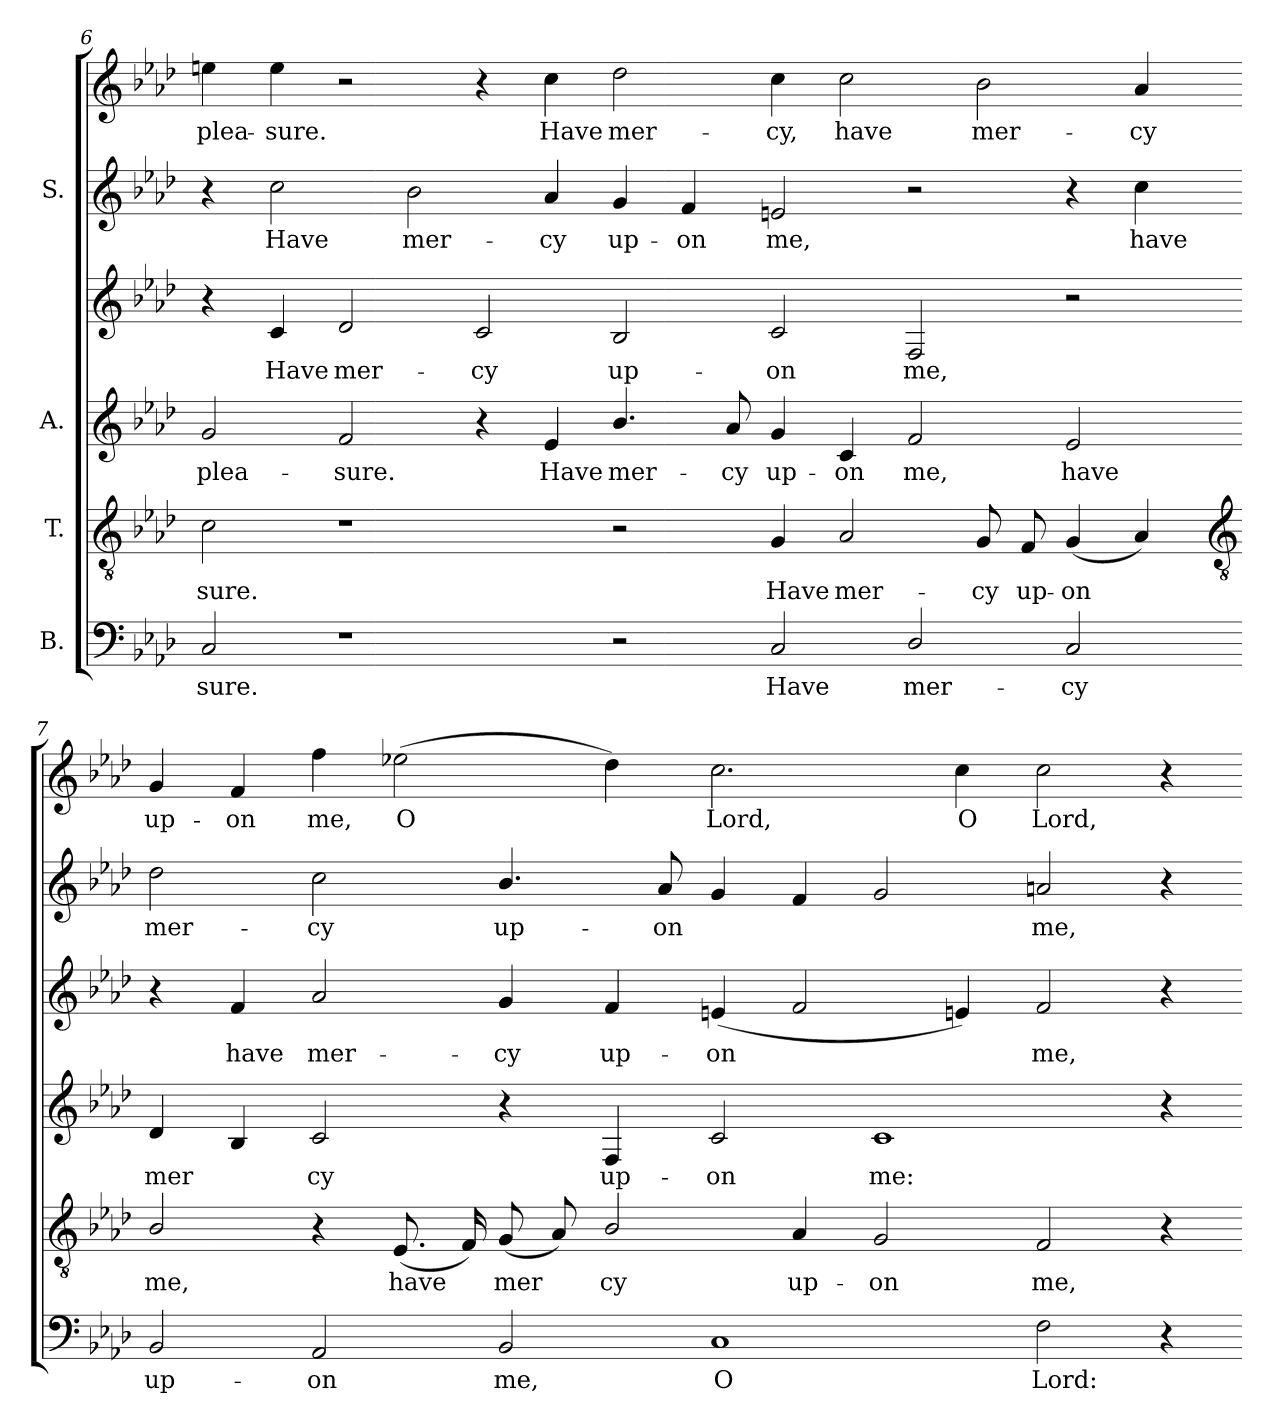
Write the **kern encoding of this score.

**kern	**text	**kern	**text	**kern	**text	**kern	**text	**kern	**text	**kern	**text
*part4	*part4	*part3	*part3	*part2	*part2	*part2	*part2	*part1	*part1	*part1	*part1
*staff6	*staff6	*staff5	*staff5	*staff4	*staff4	*staff3	*staff3	*staff2	*staff2	*staff1	*staff1
*I"B.	*	*I"T.	*	*I"A.	*	*	*	*I"S.	*	*	*
!!LO:LB:g=z
*clefF4	*	*clefGv2	*	*clefG2	*	*clefG2	*	*clefG2	*	*clefG2	*
*k[b-e-a-d-]	*	*k[b-e-a-d-]	*	*k[b-e-a-d-]	*	*k[b-e-a-d-]	*	*k[b-e-a-d-]	*	*k[b-e-a-d-]	*
*A-:	*	*A-:	*	*A-:	*	*A-:	*	*A-:	*	*A-:	*
=6	=6	=6	=6	=6	=6	=6	=6	=6	=6	=6	=6
!	!LO:LY:b	!	!LO:LY:b	!	!LO:LY:b	!	!	!	!	!	!LO:LY:b
2C	-sure.	2c	sure.	2g	plea-	4r	.	4r	.	4een	plea-
!	!	!	!	!	!	!	!LO:LY:b	!	!LO:LY:b	!	!LO:LY:b
.	.	.	.	.	.	4c	-Have	2cc	Have	4ee	-sure.
!	!	!	!	!	!LO:LY:b	!	!LO:LY:b	!	!	!	!
1r	.	1r	.	2f	-sure.	2d-	mer-	.	.	2r	.
!	!	!	!	!	!	!	!	!	!LO:LY:b	!	!
.	.	.	.	.	.	.	.	2b-	mer-	.	.
!	!	!	!	!	!	!	!LO:LY:b	!	!	!	!
.	.	.	.	4r	.	2c	-cy	.	.	4r	.
!	!	!	!	!	!LO:LY:b	!	!	!	!LO:LY:b	!	!LO:LY:b
.	.	.	.	4e-	Have	.	.	4a-	-cy	4cc	Have
!	!	!	!	!	!LO:LY:b	!	!LO:LY:b	!	!LO:LY:b	!	!LO:LY:b
2r	.	2r	.	4.b-/	mer-	2B-	up-	4g	up-	2dd-	mer-
!	!	!	!	!	!	!	!	!	!LO:LY:b	!	!
.	.	.	.	.	.	.	.	4f	-on	.	.
!	!	!	!	!	!LO:LY:b	!	!	!	!	!	!
.	.	.	.	8a-	-cy	.	.	.	.	.	.
!	!LO:LY:b	!	!LO:LY:b	!	!LO:LY:b	!	!LO:LY:b	!	!LO:LY:b	!	!LO:LY:b
2C	Have	4G	Have	4g	up-	2c	-on	2en	me,	4cc	-cy,
!	!	!	!LO:LY:b	!	!LO:LY:b	!	!	!	!	!	!LO:LY:b
.	.	2A-	mer-	4c	-on	.	.	.	.	2cc	have
!	!LO:LY:b	!	!	!	!LO:LY:b	!	!LO:LY:b	!	!	!	!
2D-/	mer-	.	.	2f	me,	2F	me,	2r	.	.	.
!	!	!	!LO:LY:b	!	!	!	!	!	!	!	!LO:LY:b
.	.	8G	-cy	.	.	.	.	.	.	2b-	mer-
!	!	!	!LO:LY:b	!	!	!	!	!	!	!	!
.	.	8F	up-	.	.	.	.	.	.	.	.
!	!LO:LY:b	!	!LO:LY:b	!	!LO:LY:b	!	!	!	!	!	!
2C	-cy	(<4G	-on	2e-	have	2r	.	4r	.	.	.
!	!	!	!	!	!	!	!	!	!LO:LY:b	!	!LO:LY:b
.	.	4A-)	.	.	.	.	.	4cc	have	4a-	-cy
!!LO:LB:g=z
=7-	=7-	=7-	=7-	=7-	=7-	=7-	=7-	=7-	=7-	=7-	=7-
*	*	*clefGv2	*	*	*	*	*	*	*	*	*
!	!LO:LY:b	!	!LO:LY:b	!	!LO:LY:b	!	!	!	!LO:LY:b	!	!LO:LY:b
2BB-	up-	2B-/	me,	4d-	mer	4r	.	2dd-	mer-	4g	up-
!	!	!	!	!	!	!	!LO:LY:b	!	!	!	!LO:LY:b
.	.	.	.	4B-	.	4f	have	.	.	4f	-on
!	!LO:LY:b	!	!	!	!LO:LY:b	!	!LO:LY:b	!	!LO:LY:b	!	!LO:LY:b
2AA-	-on	4r	.	2c	cy	2a-	mer-	2cc	-cy	4ff	me,
!	!	!	!LO:LY:b	!	!	!	!	!	!	!	!LO:LY:b
.	.	(<8.E-	have	.	.	.	.	.	.	(>2ee-	O
.	.	16F)	.	.	.	.	.	.	.	.	.
!	!LO:LY:b	!	!LO:LY:b	!	!	!	!LO:LY:b	!	!LO:LY:b	!	!
2BB-	me,	(<8G	mer	4r	.	4g	-cy	4.b-/	up-	.	.
.	.	8A-)	.	.	.	.	.	.	.	.	.
!	!	!	!LO:LY:b	!	!LO:LY:b	!	!LO:LY:b	!	!	!	!
.	.	2B-/	cy	4F	up-	4f	up-	.	.	4dd-)	.
!	!	!	!	!	!	!	!	!	!LO:LY:b	!	!
.	.	.	.	.	.	.	.	8a-	-on	.	.
!	!LO:LY:b	!	!	!	!LO:LY:b	!	!LO:LY:b	!	!	!	!LO:LY:b
1C	O	.	.	2c	-on	(<4en	-on	4g	.	2.cc	Lord,
!	!	!	!LO:LY:b	!	!	!	!	!	!	!	!
.	.	4A-	up-	.	.	2f	.	4f	.	.	.
!	!	!	!LO:LY:b	!	!LO:LY:b	!	!	!	!	!	!
.	.	2G	-on	1c	me:	.	.	2g	.	.	.
!	!	!	!	!	!	!	!	!	!	!	!LO:LY:b
.	.	.	.	.	.	4en)	.	.	.	4cc	O
!	!LO:LY:b	!	!LO:LY:b	!	!	!	!LO:LY:b	!	!LO:LY:b	!	!LO:LY:b
2F	Lord:	2F	me,	.	.	2f	me,	2an	me,	2cc	Lord,
4r	.	4r	.	4r	.	4r	.	4r	.	4r	.
=-	=-	=-	=-	=-	=-	=-	=-	=-	=-	=-	=-
*-	*-	*-	*-	*-	*-	*-	*-	*-	*-	*-	*-
